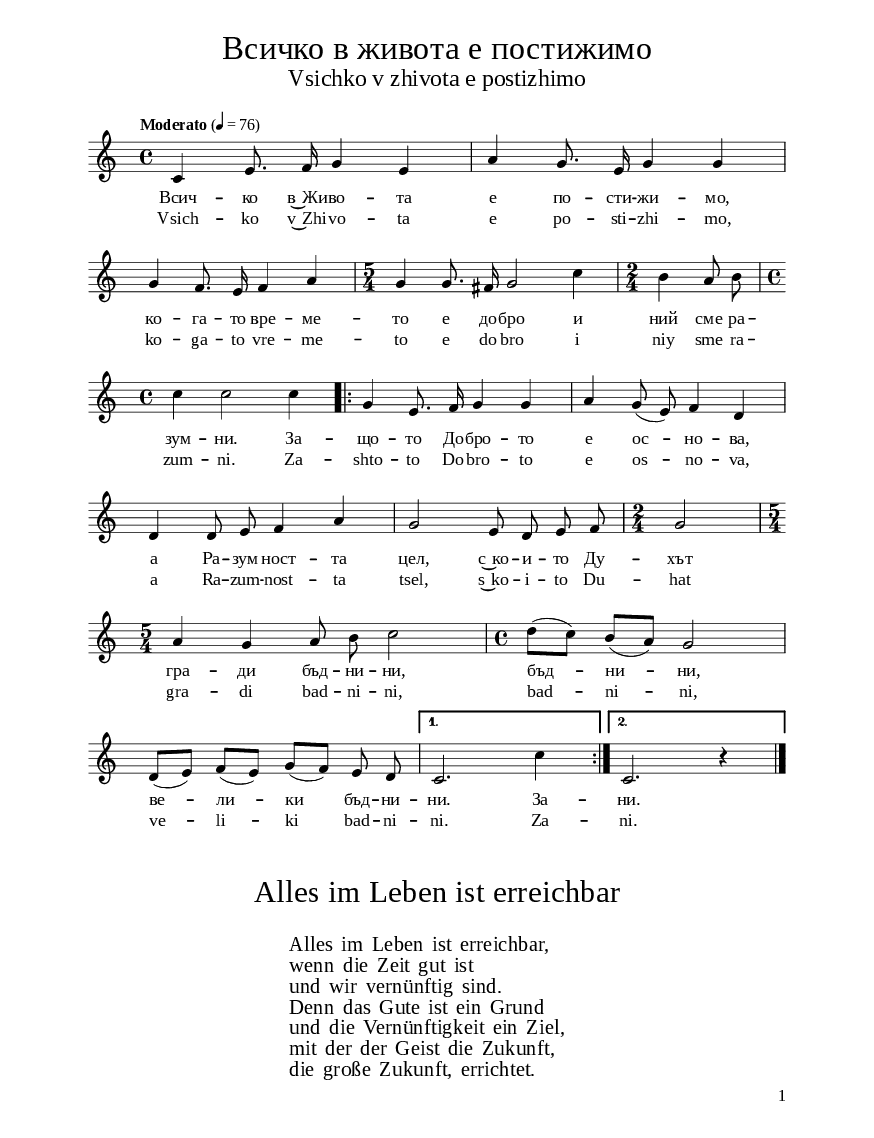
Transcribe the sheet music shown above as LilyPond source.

\version "2.22.1"

% include paper part and global functions
\include "include/globals.ily"

\bookpart {
  \include "include/bookpart-paper.ily"
  \score {
    \include "include/score-layout.ily"


    \new Voice \absolute  {
      \clef treble
      \key c \major
      \time 4/4
      \tempoFunc "Moderato" 4 "76"
      \autoBeamOff

      \autoBeamOff

      c'4 e'8. f'16 g'4 e' | a'4 g'8. e'16 g'4 g' \break |

      g'4 f'8. e'16 f'4 a' | \time 5/4  g'4 g'8. fis'16 g'2 c''4 | \time 2/4  b'4 a'8 b' \break |

      \time 4/4  c''4 c''2 c''4 \repeat volta 2 {
        g'4 e'8. f'16 g'4 g' | a'4 g'8 ( e' ) f'4 d' | \break

        d'4 d'8 e' f'4 a' g'2 e'8 d' e' f' | \time 2/4  g'2 | \break

        \time 5/4  a'4 g' a'8 b' c''2 | \time 4/4  d''8 [( c'' )] b' [( a' )] g'2 \break

        d'8  [( e' )] f' [( e' )] g' [( f' )] e' d'
      } \alternative { { | c'2. c''4 | } {c'2. r4 } } \bar "|."
    }

    \addlyrics {
      Всич -- ко
      в~Жи -- во -- та е по -- сти -- жи -- мо, ко --
      га -- то вре -- ме -- то е до -- бро и ний сме
      ра -- зум -- ни. За -- що -- то До -- бро -- то
      е ос -- но -- ва, а Ра -- зум -- ност -- та
      цел, с~ко -- и -- то Ду -- хът гра -- ди бъд --
      ни -- ни, бъд -- ни -- ни, ве -- ли -- ки бъд --
      ни -- ни. За -- ни.
    }

    \addlyrics {
      Vsich -- ko
      v~Zhi -- vo -- ta e po -- sti -- zhi -- mo, ko --
      ga -- to vre -- me -- to e do -- bro i niy sme
      ra -- zum -- ni. Za -- shto -- to Do -- bro -- to
      e os -- no -- va, a Ra -- zum -- nost -- ta
      tsel, s~ko -- i -- to Du -- hat gra -- di bad --
      ni -- ni, bad -- ni -- ni, ve -- li -- ki bad --
      ni -- ni. Za -- ni.
    }


    \header {
      title = \titleFunc "Всичко в живота е постижимо" "Vsichko v zhivota e postizhimo"
    }

    \midi{}

  } % score

 % \markup \dc-two "D.C." "con ripetizione"
  \markup \empty-one

  % include foreign translation(s) of the song
 
  \version "2.22.1"

\markup \fill-line { \fontsize #deTitleFontSize "Alles im Leben ist erreichbar" }
\markup \null
\markup \null
\markup \fontsize #deCoupletFontSize {
  \hspace #18
  \override #`(baseline-skip . ,deCoupletBaselineSkip)

  \column {
     \line { " " }      
  \line { " "   Alles im Leben ist erreichbar, }

 \line { " " wenn die Zeit gut ist  }

 \line { " " und wir vernünftig sind. }

 \line { " " Denn das Gute ist ein Grund  }

 \line { " " und die Vernünftigkeit ein Ziel,  }

 \line { " " mit der der Geist die Zukunft, }

 \line { " " die große Zukunft, errichtet. }
       
    }
    
    
}


} % bookpart
